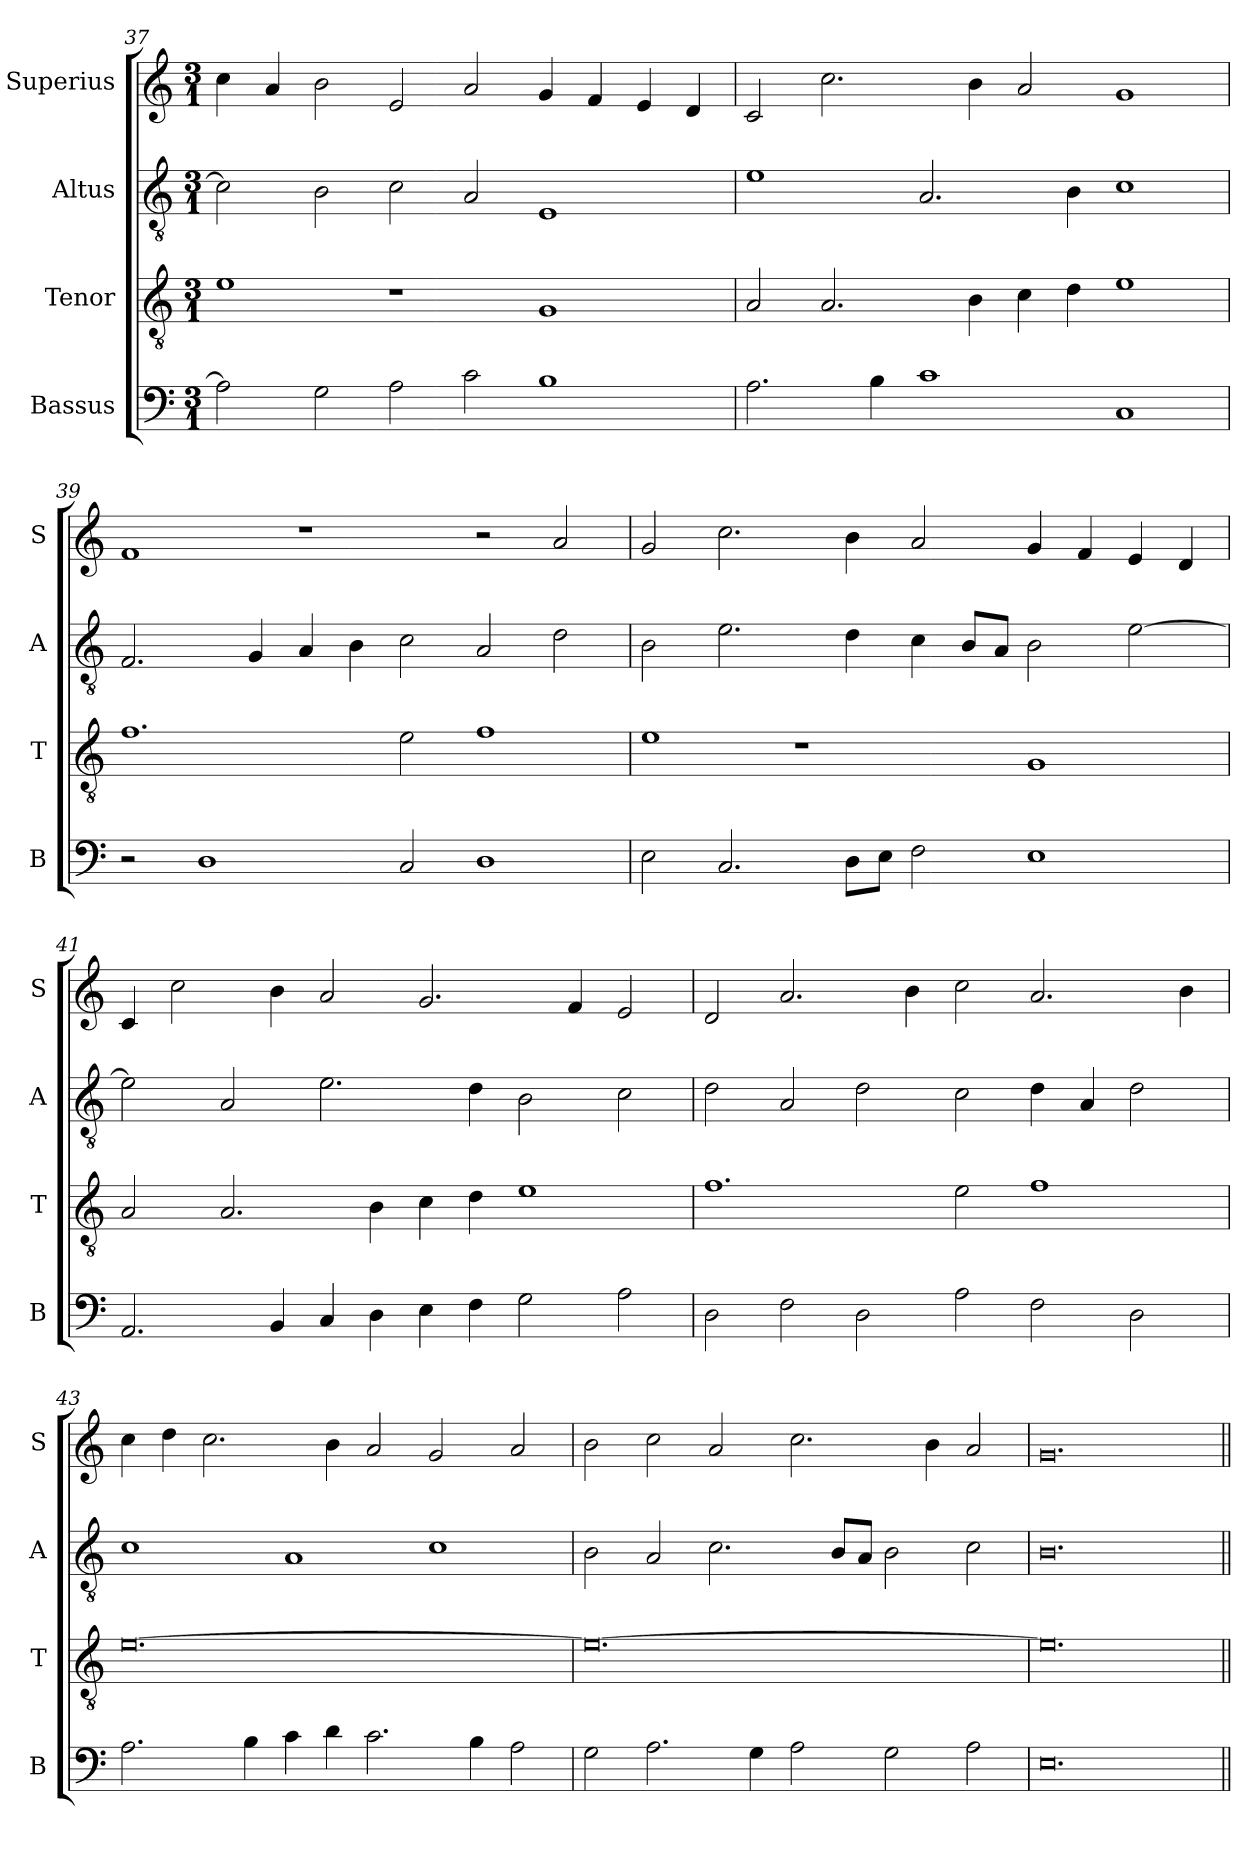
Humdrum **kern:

**kern	**kern	**kern	**kern
*part4	*part3	*part2	*part1
*staff4	*staff3	*staff2	*staff1
*I"Bassus	*I"Tenor	*I"Altus	*I"Superius
*I'B	*I'T	*I'A	*I'S
*clefF4	*clefGv2	*clefGv2	*clefG2
*k[]	*k[]	*k[]	*k[]
*M3/1	*M3/1	*M3/1	*M3/1
=37	=37	=37	=37
2A\]	1e	2c\]	4cc\
.	.	.	4a/
2G\	.	2B\	2b\
2A\	1r	2c\	2e/
2c\	.	2A/	2a/
1B	1G	1E	4g/
.	.	.	4f/
.	.	.	4e/
.	.	.	4d/
=38	=38	=38	=38
2.A\	2A/	1e	2c/
.	2.A/	.	2.cc\
4B\	.	.	.
1c	.	2.A/	.
.	4B\	.	4b\
.	4c\	.	2a/
.	4d\	4B\	.
1C	1e	1c	1g
=39	=39	=39	=39
2r	1.f	2.F/	1f
1D	.	.	.
.	.	4G/	.
.	.	4A/	1r
.	.	4B\	.
2C/	2e\	2c\	.
1D	1f	2A/	2r
.	.	2d\	2a/
=40	=40	=40	=40
2E\	1e	2B\	2g/
2.C/	.	2.e\	2.cc\
.	1r	.	.
8D\L	.	4d\	4b\
8E\J	.	.	.
2F\	.	4c\	2a/
.	.	8B/L	.
.	.	8A/J	.
1E	1G	2B\	4g/
.	.	.	4f/
.	.	[2e\	4e/
.	.	.	4d/
=41	=41	=41	=41
2.AA/	2A/	2e\]	4c/
.	.	.	2cc\
.	2.A/	2A/	.
4BB/	.	.	4b\
4C/	.	2.e\	2a/
4D\	4B\	.	.
4E\	4c\	.	2.g/
4F\	4d\	4d\	.
2G\	1e	2B\	.
.	.	.	4f/
2A\	.	2c\	2e/
=42	=42	=42	=42
2D\	1.f	2d\	2d/
2F\	.	2A/	2.a/
2D\	.	2d\	.
.	.	.	4b\
2A\	2e\	2c\	2cc\
2F\	1f	4d\	2.a/
.	.	4A/	.
2D\	.	2d\	.
.	.	.	4b\
=43	=43	=43	=43
2.A\	[0.e	1c	4cc\
.	.	.	4dd\
.	.	.	2.cc\
4B\	.	.	.
4c\	.	1A	.
4d\	.	.	4b\
2.c\	.	.	2a/
.	.	1c	2g/
4B\	.	.	.
2A\	.	.	2a/
=44	=44	=44	=44
2G\	0.e_	2B\	2b\
2.A\	.	2A/	2cc\
.	.	2.c\	2a/
4G\	.	.	.
2A\	.	.	2.cc\
.	.	8B/L	.
.	.	8A/J	.
2G\	.	2B\	.
.	.	.	4b\
2A\	.	2c\	2a/
=45	=45	=45	=45
0.E	0.e]	0.B	0.g
=||	=||	=||	=||
*-	*-	*-	*-
